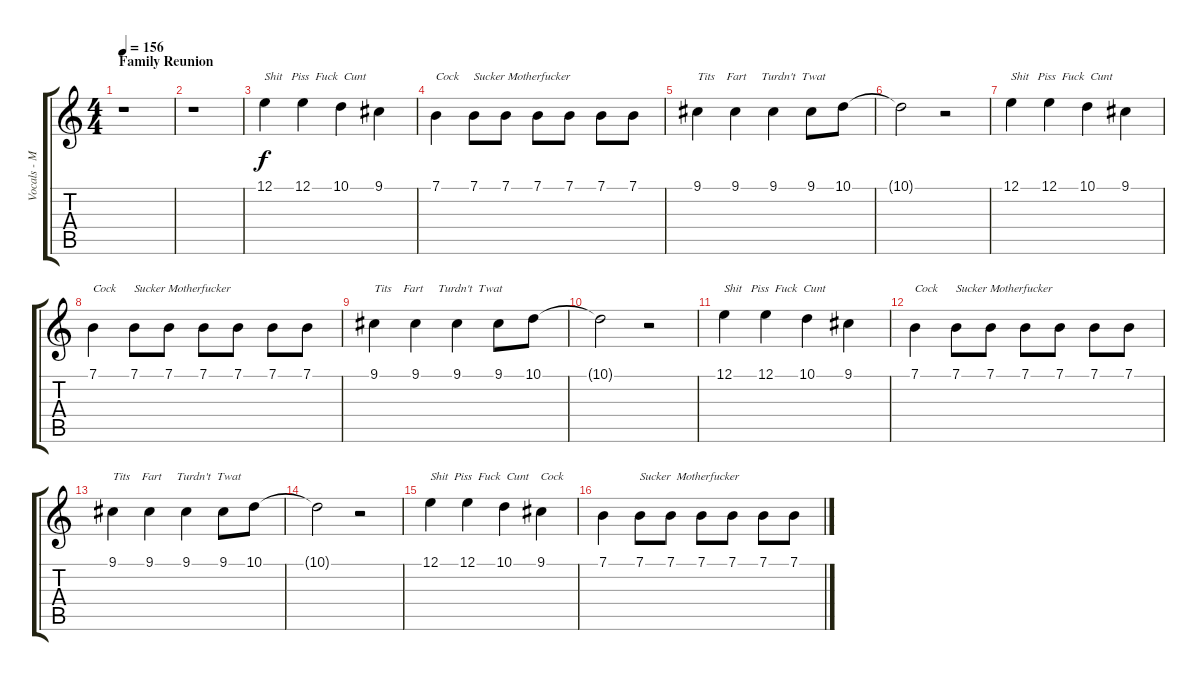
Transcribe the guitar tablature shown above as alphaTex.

\track ("Vocals - Mark " "Vocals - M") {instrument sopranosax}
\staff {score tabs}
\tuning (E4 B3 G3 D3 A2 E2) {hide}
\ts (4 4)
\section ("" "Family Reunion")
\tempo 156
\clef g2
\ks c
r.1{dy f} |
r.1 |
12.1.4{txt "Shit   Piss  Fuck  Cunt"} 12.1.4 10.1.4 9.1.4 |
7.1.4{txt "Cock"} 7.1.8{txt "Sucker Motherfucker  "} 7.1.8 7.1.8 7.1.8 7.1.8 7.1.8 |
9.1.4{txt "Tits    Fart     Turdn't  Twat"} 9.1.4 9.1.4 9.1.8 10.1.8 |
10.1{t}.2 r.2 |
12.1.4{txt "Shit   Piss  Fuck  Cunt"} 12.1.4 10.1.4 9.1.4 |
7.1.4{txt "Cock"} 7.1.8{txt "Sucker Motherfucker  "} 7.1.8 7.1.8 7.1.8 7.1.8 7.1.8 |
9.1.4{txt "Tits    Fart     Turdn't  Twat"} 9.1.4 9.1.4 9.1.8 10.1.8 |
10.1{t}.2 r.2 |
12.1.4{txt "Shit   Piss  Fuck  Cunt"} 12.1.4 10.1.4 9.1.4 |
7.1.4{txt "Cock"} 7.1.8{txt "Sucker Motherfucker  "} 7.1.8 7.1.8 7.1.8 7.1.8 7.1.8 |
9.1.4{txt "Tits    Fart     Turdn't  Twat"} 9.1.4 9.1.4 9.1.8 10.1.8 |
10.1{t}.2 r.2 |
12.1.4{txt "Shit  Piss  Fuck  Cunt    Cock"} 12.1.4 10.1.4 9.1.4 |
7.1.4 7.1.8{txt "Sucker  Motherfucker"} 7.1.8 7.1.8 7.1.8 7.1.8 7.1.8
